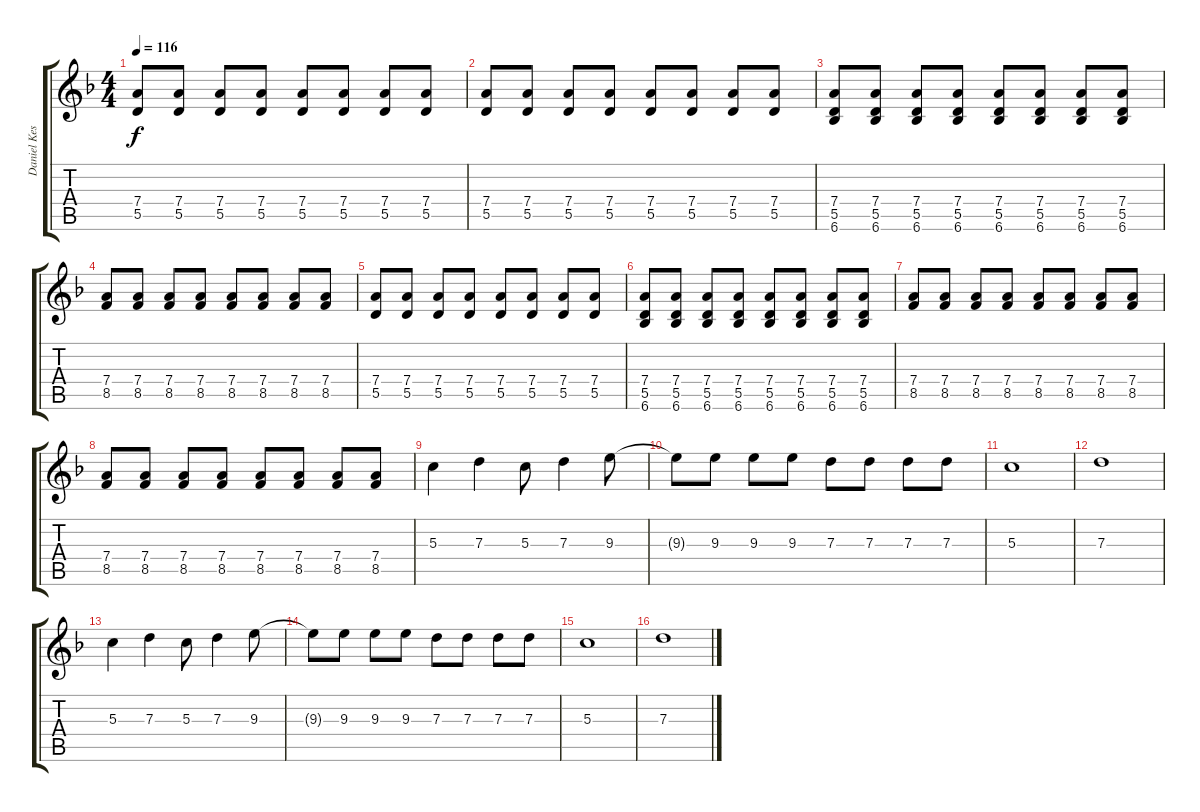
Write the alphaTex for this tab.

\track ("Daniel Kessler" "Daniel Kes") {instrument electricguitarclean}
\staff {score tabs}
\tuning (E4 B3 G3 D3 A2 E2) {hide}
\ts (4 4)
\tempo 116
\clef g2
\ks f
(7.4 5.5).8{dy f} (7.4 5.5).8 (7.4 5.5).8 (7.4 5.5).8 (7.4 5.5).8 (7.4 5.5).8 (7.4 5.5).8 (7.4 5.5).8 |
(7.4 5.5).8 (7.4 5.5).8 (7.4 5.5).8 (7.4 5.5).8 (7.4 5.5).8 (7.4 5.5).8 (7.4 5.5).8 (7.4 5.5).8 |
(7.4 5.5 6.6).8 (7.4 5.5 6.6).8 (7.4 5.5 6.6).8 (7.4 5.5 6.6).8 (7.4 5.5 6.6).8 (7.4 5.5 6.6).8 (7.4 5.5 6.6).8 (7.4 5.5 6.6).8 |
(7.4 8.5).8 (7.4 8.5).8 (7.4 8.5).8 (7.4 8.5).8 (7.4 8.5).8 (7.4 8.5).8 (7.4 8.5).8 (7.4 8.5).8 |
(7.4 5.5).8 (7.4 5.5).8 (7.4 5.5).8 (7.4 5.5).8 (7.4 5.5).8 (7.4 5.5).8 (7.4 5.5).8 (7.4 5.5).8 |
(7.4 5.5 6.6).8 (7.4 5.5 6.6).8 (7.4 5.5 6.6).8 (7.4 5.5 6.6).8 (7.4 5.5 6.6).8 (7.4 5.5 6.6).8 (7.4 5.5 6.6).8 (7.4 5.5 6.6).8 |
(7.4 8.5).8 (7.4 8.5).8 (7.4 8.5).8 (7.4 8.5).8 (7.4 8.5).8 (7.4 8.5).8 (7.4 8.5).8 (7.4 8.5).8 |
(7.4 8.5).8 (7.4 8.5).8 (7.4 8.5).8 (7.4 8.5).8 (7.4 8.5).8 (7.4 8.5).8 (7.4 8.5).8 (7.4 8.5).8 |
5.3.4 7.3.4 5.3.8 7.3.4 9.3.8 |
9.3{t}.8 9.3.8 9.3.8 9.3.8 7.3.8 7.3.8 7.3.8 7.3.8 |
5.3.1 |
7.3.1 |
5.3.4 7.3.4 5.3.8 7.3.4 9.3.8 |
9.3{t}.8 9.3.8 9.3.8 9.3.8 7.3.8 7.3.8 7.3.8 7.3.8 |
5.3.1 |
7.3.1
